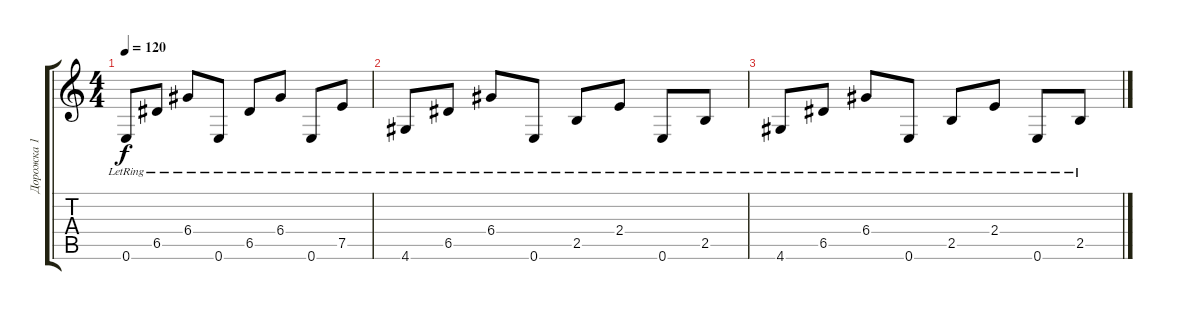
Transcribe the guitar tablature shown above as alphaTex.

\track ("Дорожка 1" "Дорожка 1") {instrument electricguitarjazz}
\staff {score tabs}
\tuning (E4 B3 G3 D3 A2 E2) {hide}
\ts (4 4)
\tempo 120
\clef g2
\ks c
0.6{lr}.8{dy f} 6.5{lr}.8 6.4{lr}.8 0.6{lr}.8 6.5{lr}.8 6.4{lr}.8 0.6{lr}.8 7.5{lr}.8 |
4.6{lr}.8 6.5{lr}.8 6.4{lr}.8 0.6{lr}.8 2.5{lr}.8 2.4{lr}.8 0.6{lr}.8 2.5{lr}.8 |
4.6{lr}.8 6.5{lr}.8 6.4{lr}.8 0.6{lr}.8 2.5{lr}.8 2.4{lr}.8 0.6{lr}.8 2.5{lr}.8
